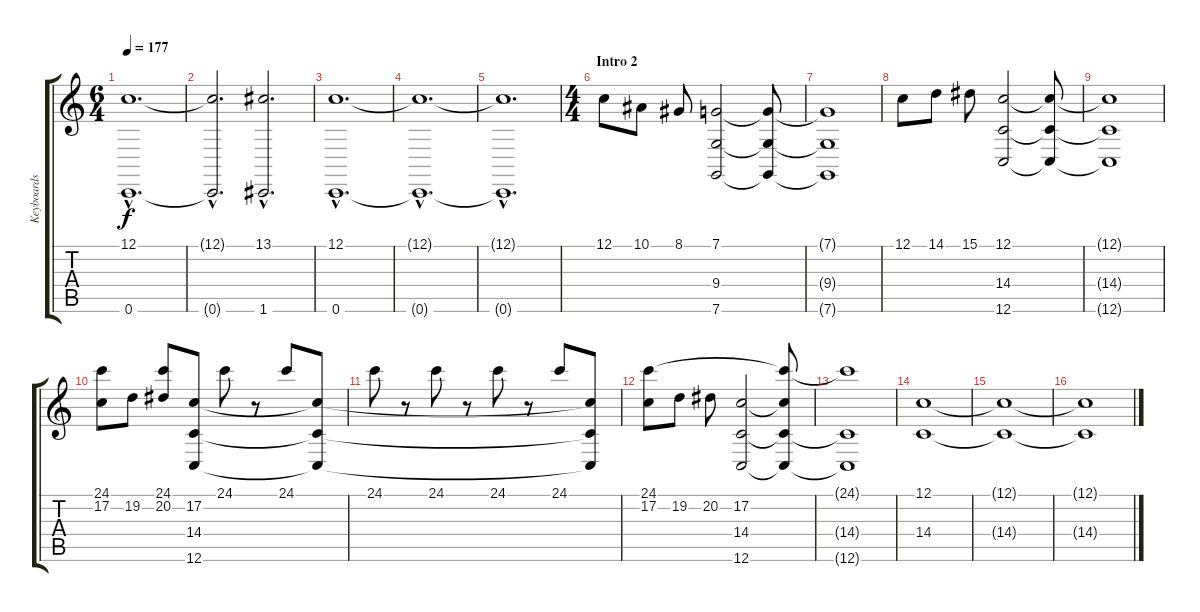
\track ("Keyboards" "Keyboards") {instrument tremolostrings}
\staff {score tabs}
\tuning (C4 G3 Eb3 Bb2 F2 C2) {hide}
\ts (6 4)
\tempo 177
\clef g2
\ks c
(12.1{hac t} 0.6{hac t}).1{d dy f} |
(12.1{hac t} 0.6{hac t}).2{d} (13.1{hac} 1.6{hac}).2{d} |
(12.1{hac} 0.6{hac}).1{d} |
(12.1{hac t} 0.6{hac t}).1{d} |
(12.1{hac t} 0.6{hac t}).1{d} |
\ts (4 4)
\section ("" "Intro 2")
12.1.8 10.1.8 8.1.8 (7.1 9.4 7.6).2 (7.1{t} 9.4{t} 7.6{t}).8 |
(7.1{t} 9.4{t} 7.6{t}).1 |
12.1.8 14.1.8 15.1.8 (12.1 14.4 12.6).2 (12.1{t} 14.4{t} 12.6{t}).8 |
(12.1{t} 14.4{t} 12.6{t}).1 |
(24.1 17.2).8 19.2.8 (24.1 20.2).8 (17.2 14.4 12.6).8 24.1.8 r.8 24.1.8 (17.2{t} 14.4{t} 12.6{t}).8 |
24.1.8 r.8 24.1.8 r.8 24.1.8 r.8 24.1.8 (17.2{t} 14.4{t} 12.6{t}).8 |
(24.1 17.2).8 19.2.8 20.2.8 (17.2 14.4 12.6).2 (24.1{t} 17.2{t} 14.4{t} 12.6{t}).8 |
(24.1{t} 14.4{t} 12.6{t}).1 |
(12.1 14.4).1 |
(12.1{t} 14.4{t}).1 |
(12.1{t} 14.4{t}).1
